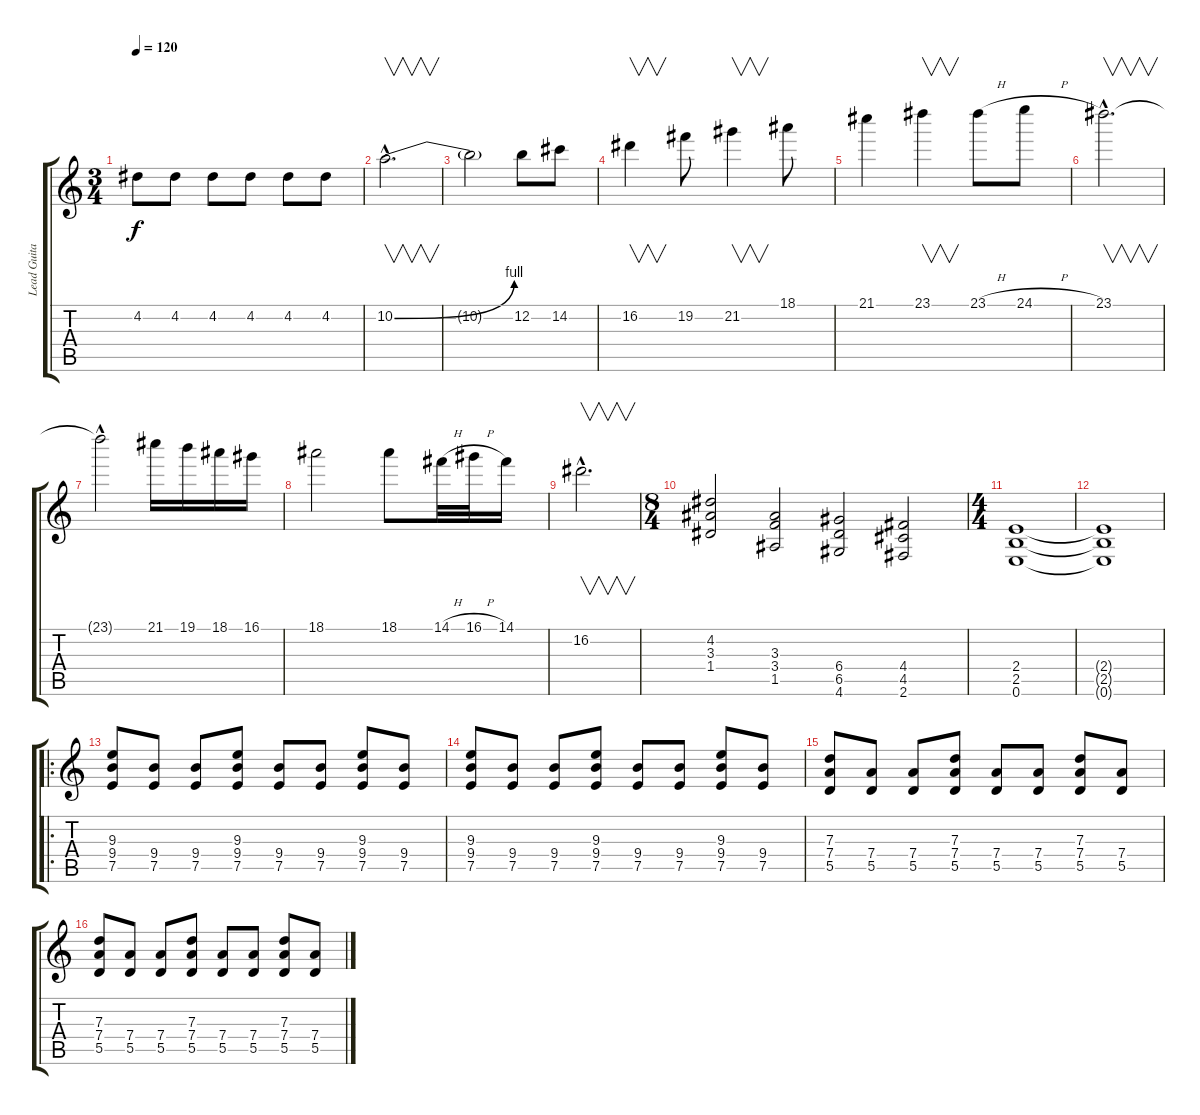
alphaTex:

\track ("Lead Guitar" "Lead Guita") {instrument distortionguitar}
\staff {score tabs}
\tuning (E4 B3 G3 D3 A2 E2) {hide}
\ts (3 4)
\tempo 120
\clef g2
\ks c
4.2.8{dy f} 4.2.8 4.2.8 4.2.8 4.2.8 4.2.8 |
10.2{be (bend 0 0 60 4) hac}.2{v d instrument overdrivenguitar} |
10.2{t}.2 12.2.8 14.2.8 |
16.2.4{v} 19.2.8 21.2.4{v} 18.1.8 |
21.1.4 23.1.4{v} 23.1{h}.8 24.1{h}.8 |
23.1{hac}.2{v d} |
23.1{hac t}.2 21.1.16 19.1.16 18.1.16 16.1.16 |
18.1.2 18.1.8 14.1{h}.32 16.1{h}.32 14.1.16 |
16.2{hac}.2{v d} |
\ts (8 4)
(4.2 3.3 1.4).2 (3.3 3.4 1.5).2 (6.4 6.5 4.6).2 (4.4 4.5 2.6).2 |
\ts (4 4)
(2.4 2.5 0.6).1 |
(2.4{t} 2.5{t} 0.6{t}).1 |
\ro
(9.3 9.4 7.5).8 (9.4 7.5).8 (9.4 7.5).8 (9.3 9.4 7.5).8 (9.4 7.5).8 (9.4 7.5).8 (9.3 9.4 7.5).8 (9.4 7.5).8 |
(9.3 9.4 7.5).8 (9.4 7.5).8 (9.4 7.5).8 (9.3 9.4 7.5).8 (9.4 7.5).8 (9.4 7.5).8 (9.3 9.4 7.5).8 (9.4 7.5).8 |
(7.3 7.4 5.5).8 (7.4 5.5).8 (7.4 5.5).8 (7.3 7.4 5.5).8 (7.4 5.5).8 (7.4 5.5).8 (7.3 7.4 5.5).8 (7.4 5.5).8 |
(7.3 7.4 5.5).8 (7.4 5.5).8 (7.4 5.5).8 (7.3 7.4 5.5).8 (7.4 5.5).8 (7.4 5.5).8 (7.3 7.4 5.5).8 (7.4 5.5).8
